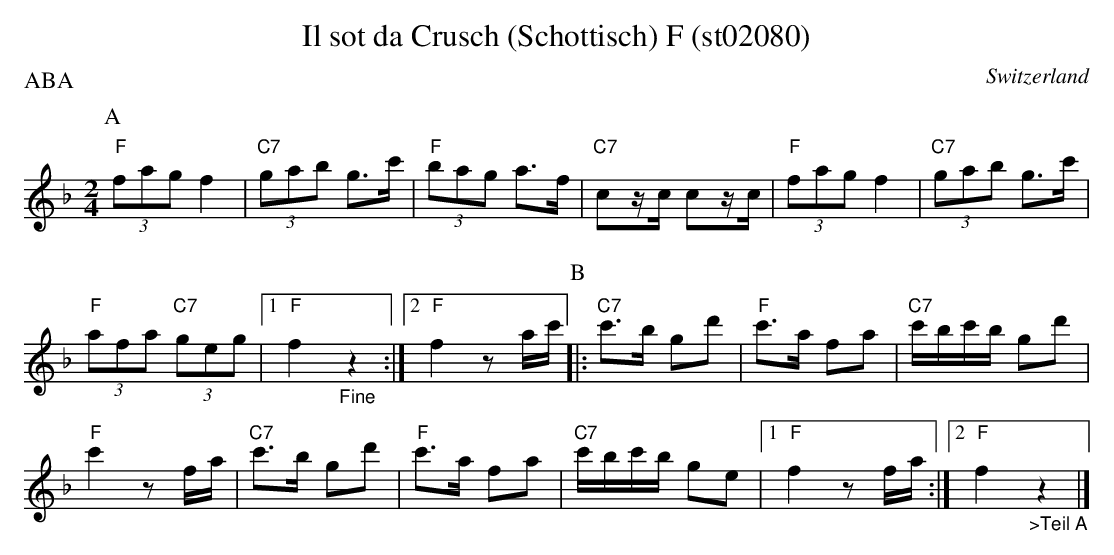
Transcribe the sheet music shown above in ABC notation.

X:1
T:Il sot da Crusch (Schottisch) F (st02080)
O:Switzerland
P:ABA
M:2/4
L:1/8
K:F %%MIDI gchordon
[P:A] (3"F"fag f2 | "C7"(3gab g>c' | "F"(3bag a>f | "C7"cz/c/ cz/c/ | (3"F"fag f2 | (3"C7"gab g>c' |
"F"(3afa "C7"(3geg |1 "F"f2"_Fine"z2 :|2 "F"f2za/c'/  [P:B] |: "C7"c'>b gd' | "F"c'>a fa | "C7"c'/b/c'/b/ gd' |
"F"c'2 zf/a/ | "C7"c'>b gd' | "F"c'>a fa | "C7"c'/b/c'/b/ ge |1 "F"f2zf/a/ :|2 "F"f2"_>Teil A"z2 |]
